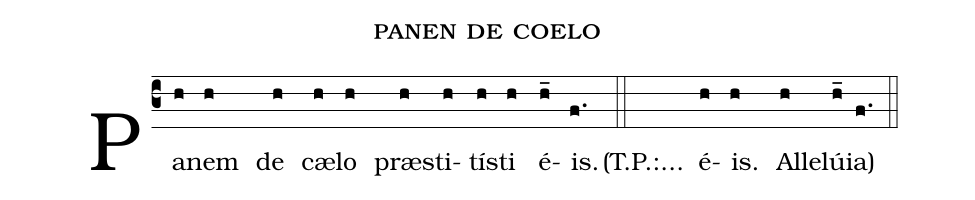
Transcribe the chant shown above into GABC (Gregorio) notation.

name: panen de coelo;
%%
(c3) Pa(h)nem(h) de(h) c<sp>ae</sp>(h)lo(h) pr<sp>ae</sp>s(h)ti(h)tís(h)ti(h) é(h_)is.(f.) (::) <v>(</v>T.P.:...() é(h)is.(h) Alle(h)lú(h_)ia<v>)</v>(f.) (::) (z)
